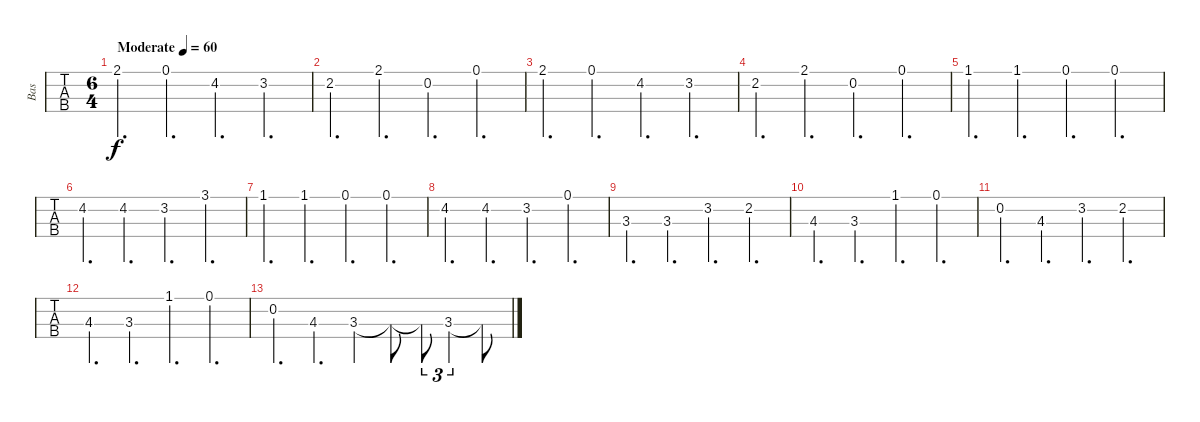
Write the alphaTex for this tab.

\track ("Bas" "Bas") {instrument electricbassfinger}
\staff {tabs}
\tuning (G2 D2 A1 E1) {hide}
\ts (6 4)
\tempo (60 "Moderate")
\clef f4
\ks c
2.1.4{d dy f instrument electricbassfinger} 0.1.4{d} 4.2.4{d} 3.2.4{d} |
2.2.4{d} 2.1.4{d} 0.2.4{d} 0.1.4{d} |
2.1.4{d} 0.1.4{d} 4.2.4{d} 3.2.4{d} |
2.2.4{d} 2.1.4{d} 0.2.4{d} 0.1.4{d} |
1.1.4{d} 1.1.4{d} 0.1.4{d} 0.1.4{d} |
4.2.4{d} 4.2.4{d} 3.2.4{d} 3.1.4{d} |
1.1.4{d} 1.1.4{d} 0.1.4{d} 0.1.4{d} |
4.2.4{d} 4.2.4{d} 3.2.4{d} 0.1.4{d} |
3.3.4{d} 3.3.4{d} 3.2.4{d} 2.2.4{d} |
4.3.4{d} 3.3.4{d} 1.1.4{d} 0.1.4{d} |
0.2.4{d} 4.3.4{d} 3.2.4{d} 2.2.4{d} |
4.3.4{d} 3.3.4{d} 1.1.4{d} 0.1.4{d} |
0.2.4{d} 4.3.4{d} 3.3.4 3.3{t}.8 3.3{t}.8{tu (3 2)} 3.3.4{tu (3 2)} 3.3{t}.8
